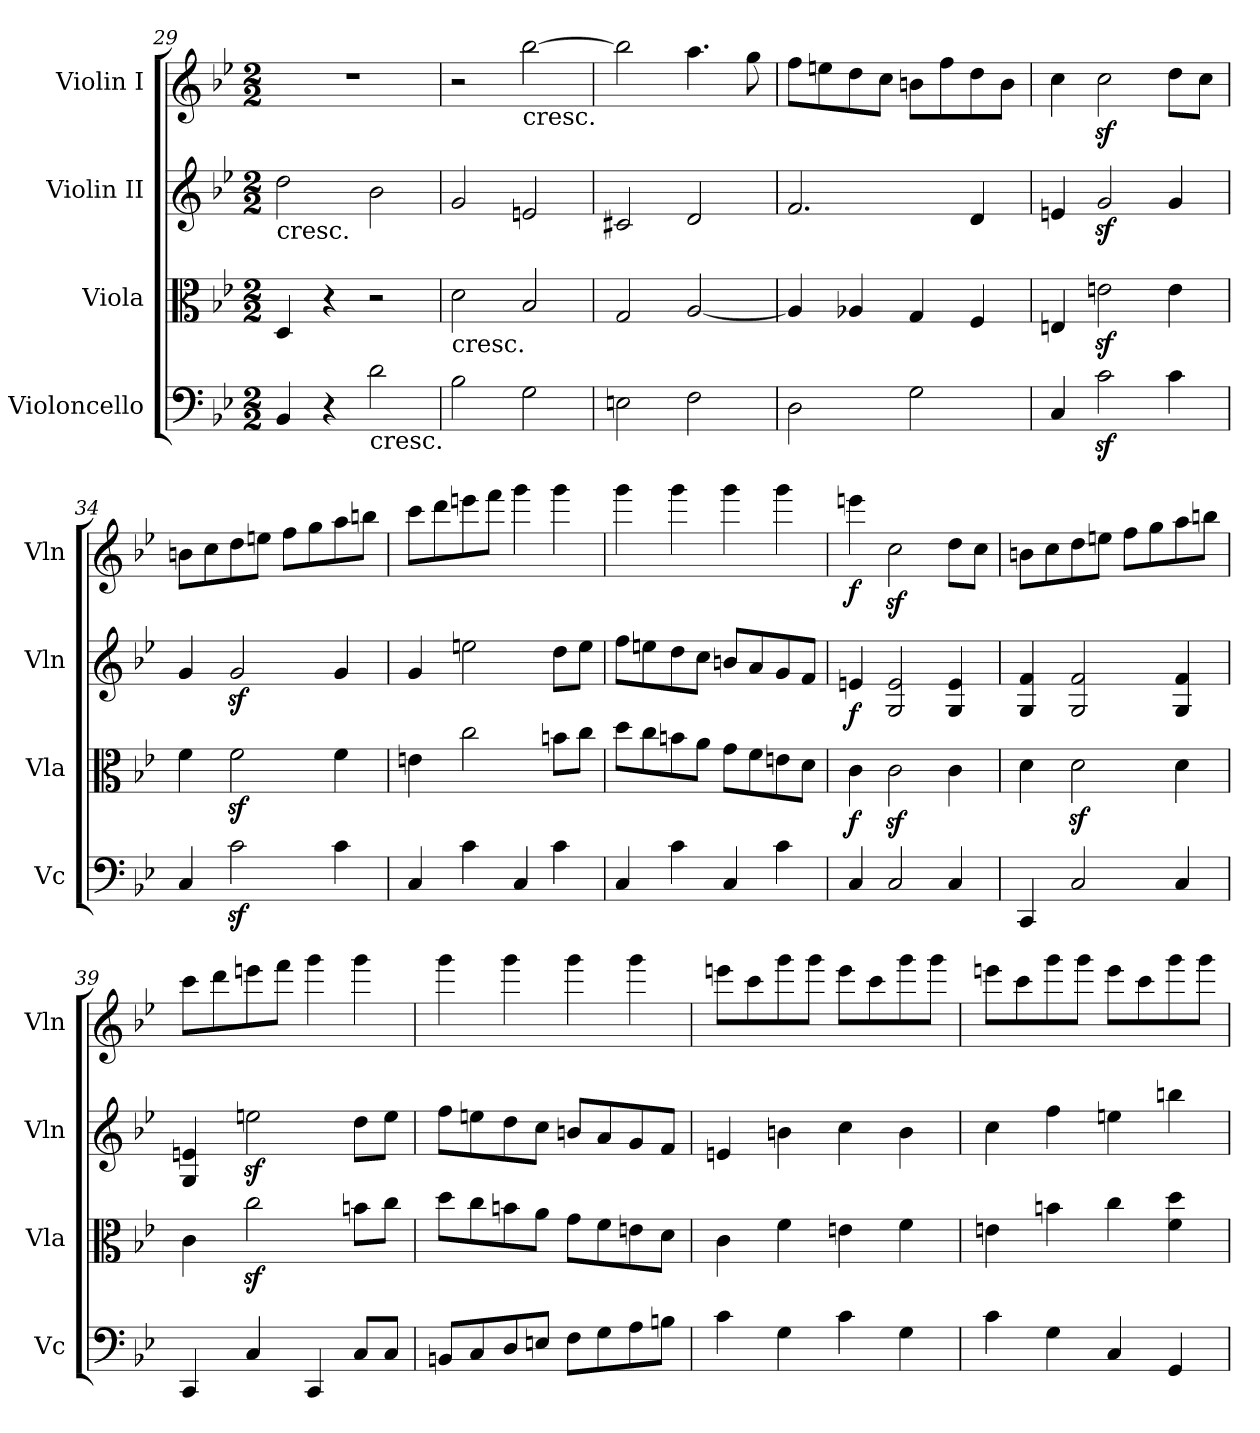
**kern	**kern	**dynam	**kern	**dynam	**kern	**dynam
*part4	*part3	*part3	*part2	*part2	*part1	*part1
*staff4	*staff3	*staff3	*staff2	*staff2	*staff1	*staff1
*I"Violoncello	*I"Viola	*	*I"Violin II	*	*I"Violin I	*
*I'Vc	*I'Vla	*	*I'Vln	*	*I'Vln	*
*clefF4	*clefC3	*	*clefG2	*	*clefG2	*
*k[b-e-]	*k[b-e-]	*	*k[b-e-]	*	*k[b-e-]	*
*B-:	*B-:	*	*B-:	*	*B-:	*
*M2/2	*M2/2	*	*M2/2	*	*M2/2	*
=29	=29	=29	=29	=29	=29	=29
!	!	!	!LO:TX:b:t=cresc.	!	!	!
4BB-/	4D/	.	2dd\	.	1r	.
4r	4r	.	.	.	.	.
!LO:TX:b:t=cresc.	!	!	!	!	!	!
2d\	2r	.	2b-\	.	.	.
=30	=30	=30	=30	=30	=30	=30
!	!LO:TX:b:t=cresc.	!	!	!	!	!
2B-\	2d\	.	2g/	.	2r	.
!	!	!	!	!	!LO:TX:b:t=cresc.	!
2G\	2B-/	.	2en/	.	[2bb-\	.
=31	=31	=31	=31	=31	=31	=31
2En\	2G/	.	2c#X/	.	2bb-\]	.
2F\	[2A/	.	2d/	.	4.aa\	.
.	.	.	.	.	8gg\	.
=32	=32	=32	=32	=32	=32	=32
2D\	4A/]	.	2.f/	.	8ff\L	.
.	.	.	.	.	8een\	.
.	4A-X/	.	.	.	8dd\	.
.	.	.	.	.	8cc\J	.
2G\	4G/	.	.	.	8bn\L	.
.	.	.	.	.	8ff\	.
.	4F/	.	4d/	.	8dd\	.
.	.	.	.	.	8b\J	.
!!LO:PB:g=z
=33	=33	=33	=33	=33	=33	=33
4C/	4En/	.	4en/	.	4cc\	.
2cz<\	2enz<\	.	2gz</	.	2ccz<\	.
4c\	4e\	.	4g/	.	8dd\L	.
.	.	.	.	.	8cc\J	.
=34	=34	=34	=34	=34	=34	=34
4C/	4f\	.	4g/	.	8bn\L	.
.	.	.	.	.	8cc\	.
2cz<\	2fz<\	.	2gz</	.	8dd\	.
.	.	.	.	.	8een\J	.
.	.	.	.	.	8ff\L	.
.	.	.	.	.	8gg\	.
4c\	4f\	.	4g/	.	8aa\	.
.	.	.	.	.	8bbn\J	.
=35	=35	=35	=35	=35	=35	=35
4C/	4en\	.	4g/	.	8ccc\L	.
.	.	.	.	.	8ddd\	.
4c\	2cc\	.	2een\	.	8eeen\	.
.	.	.	.	.	8fff\J	.
4C/	.	.	.	.	4ggg\	.
4c\	8bn\L	.	8dd\L	.	4ggg\	.
.	8cc\J	.	8ee\J	.	.	.
=36	=36	=36	=36	=36	=36	=36
4C/	8dd\L	.	8ff\L	.	4ggg\	.
.	8cc\	.	8een\	.	.	.
4c\	8bn\	.	8dd\	.	4ggg\	.
.	8a\J	.	8cc\J	.	.	.
4C/	8g\L	.	8bn/L	.	4ggg\	.
.	8f\	.	8a/	.	.	.
4c\	8en\	.	8g/	.	4ggg\	.
.	8d\J	.	8f/J	.	.	.
!!LO:LB:g=z
=37	=37	=37	=37	=37	=37	=37
!	!	!LO:DY:b	!	!LO:DY:b	!	!LO:DY:b
4C/	4c\	f	4en/	f	4eeen\	f
2C/	2cz>\	.	2G/ 2e/	.	2ccz<\	.
4C/	4c\	.	4G/ 4e/	.	8dd\L	.
.	.	.	.	.	8cc\J	.
=38	=38	=38	=38	=38	=38	=38
4CC/	4d\	.	4G/ 4f/	.	8bn\L	.
.	.	.	.	.	8cc\	.
2C/	2dz>\	.	2G/ 2f/	.	8dd\	.
.	.	.	.	.	8een\J	.
.	.	.	.	.	8ff\L	.
.	.	.	.	.	8gg\	.
4C/	4d\	.	4G/ 4f/	.	8aa\	.
.	.	.	.	.	8bbn\J	.
=39	=39	=39	=39	=39	=39	=39
4CC/	4c\	.	4G/ 4en/	.	8ccc\L	.
.	.	.	.	.	8ddd\	.
4C/	2ccz<\	.	2eenz<\	.	8eeen\	.
.	.	.	.	.	8fff\J	.
4CC/	.	.	.	.	4ggg\	.
8C/L	8bn\L	.	8dd\L	.	4ggg\	.
8C/J	8cc\J	.	8ee\J	.	.	.
=40	=40	=40	=40	=40	=40	=40
8BBn/L	8dd\L	.	8ff\L	.	4ggg\	.
8C/	8cc\	.	8een\	.	.	.
8D/	8bn\	.	8dd\	.	4ggg\	.
8En/J	8a\J	.	8cc\J	.	.	.
8F\L	8g\L	.	8bn/L	.	4ggg\	.
8G\	8f\	.	8a/	.	.	.
8A\	8en\	.	8g/	.	4ggg\	.
8Bn\J	8d\J	.	8f/J	.	.	.
!!LO:PB:g=z
=41	=41	=41	=41	=41	=41	=41
4c\	4c\	.	4en/	.	8eeen\L	.
.	.	.	.	.	8ccc\	.
4G\	4f\	.	4bn\	.	8ggg\	.
.	.	.	.	.	8ggg\J	.
4c\	4en\	.	4cc\	.	8eee\L	.
.	.	.	.	.	8ccc\	.
4G\	4f\	.	4b\	.	8ggg\	.
.	.	.	.	.	8ggg\J	.
=42	=42	=42	=42	=42	=42	=42
4c\	4en\	.	4cc\	.	8eeen\L	.
.	.	.	.	.	8ccc\	.
4G\	4bn\	.	4ff\	.	8ggg\	.
.	.	.	.	.	8ggg\J	.
4C/	4cc\	.	4een\	.	8eee\L	.
.	.	.	.	.	8ccc\	.
4GG/	4f\ 4dd\	.	4bbn\	.	8ggg\	.
.	.	.	.	.	8ggg\J	.
=	=	=	=	=	=	=
*-	*-	*-	*-	*-	*-	*-
